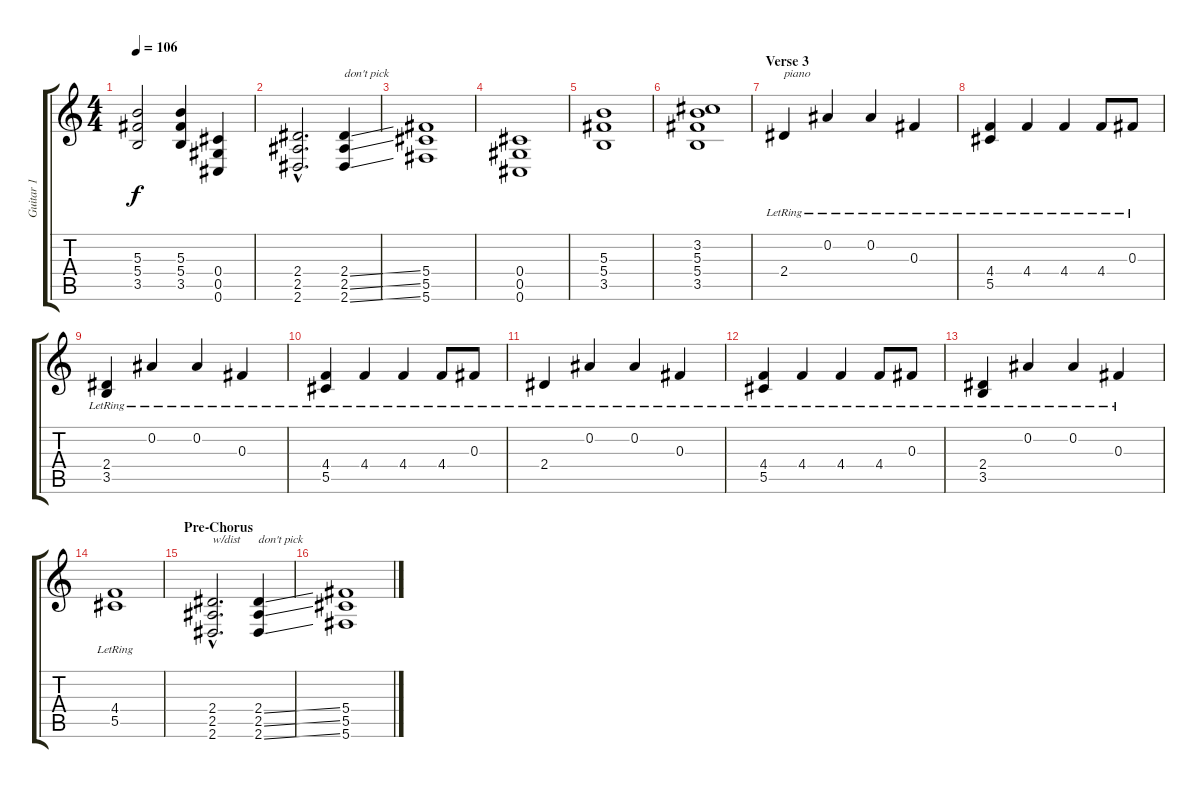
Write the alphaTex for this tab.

\track ("Guitar 1" "Guitar 1") {instrument distortionguitar}
\staff {score tabs}
\tuning (Eb4 Bb3 Gb3 Db3 Ab2 Db2) {hide}
\ts (4 4)
\tempo 106
\clef g2
\ks c
(5.3 5.4 3.5).2{dy f} (5.3 5.4 3.5).4 (0.4 0.5 0.6).4 |
(2.4{hac} 2.5{hac} 2.6{hac}).2{d} (2.4{ss} 2.5{ss} 2.6{ss}).4{txt "don't pick"} |
(5.4 5.5 5.6).1 |
(0.4 0.5 0.6).1 |
(5.3 5.4 3.5).1 |
(3.2 5.3 5.4 3.5).1 |
\section ("" "Verse 3")
2.4{lr}.4{txt "piano" instrument acousticgrandpiano} 0.2{lr}.4 0.2{lr}.4 0.3{lr}.4 |
(4.4{lr} 5.5{lr}).4 4.4{lr}.4 4.4{lr}.4 4.4{lr}.8 0.3{lr}.8 |
(2.4{lr} 3.5{lr}).4 0.2{lr}.4 0.2{lr}.4 0.3{lr}.4 |
(4.4{lr} 5.5{lr}).4 4.4{lr}.4 4.4{lr}.4 4.4{lr}.8 0.3{lr}.8 |
2.4{lr}.4 0.2{lr}.4 0.2{lr}.4 0.3{lr}.4 |
(4.4{lr} 5.5{lr}).4 4.4{lr}.4 4.4{lr}.4 4.4{lr}.8 0.3{lr}.8 |
(2.4{lr} 3.5{lr}).4 0.2{lr}.4 0.2{lr}.4 0.3{lr}.4 |
(4.4{lr} 5.5{lr}).1 |
\section ("" "Pre-Chorus")
(2.4{hac} 2.5{hac} 2.6{hac}).2{d txt "w/dist" instrument distortionguitar} (2.4{ss} 2.5{ss} 2.6{ss}).4{txt "don't pick"} |
(5.4 5.5 5.6).1
